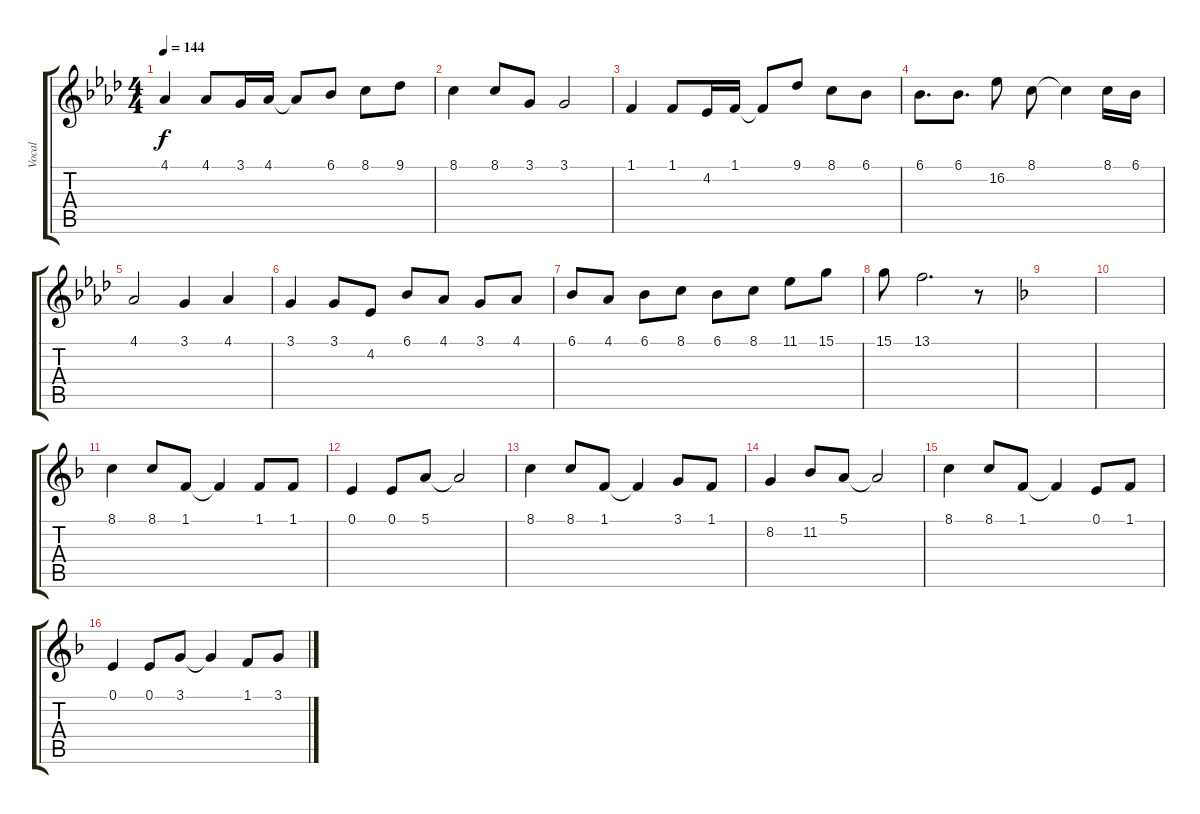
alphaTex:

\track ("Vocal" "Vocal") {instrument choiraahs}
\staff {score tabs}
\tuning (E4 B3 G3 D3 A2 E2) {hide}
\ts (4 4)
\tempo 144
\clef g2
\ks ab
4.1.4{dy f} 4.1.8 3.1.16 4.1.16 4.1{t}.8 6.1.8 8.1.8 9.1.8 |
8.1.4 8.1.8 3.1.8 3.1.2 |
1.1.4 1.1.8 4.2.16 1.1.16 1.1{t}.8 9.1.8 8.1.8 6.1.8 |
6.1.8{d} 6.1.8{d} 16.2.8 8.1.8 8.1{t}.4 8.1.16 6.1.16 |
4.1.2 3.1.4 4.1.4 |
3.1.4 3.1.8 4.2.8 6.1.8 4.1.8 3.1.8 4.1.8 |
6.1.8 4.1.8 6.1.8 8.1.8 6.1.8 8.1.8 11.1.8 15.1.8 |
15.1.8 13.1.2{d} r.8 |
\ks f
|
|
8.1.4 8.1.8 1.1.8 1.1{t}.4 1.1.8 1.1.8 |
0.1.4 0.1.8 5.1.8 5.1{t}.2 |
8.1.4 8.1.8 1.1.8 1.1{t}.4 3.1.8 1.1.8 |
8.2.4 11.2.8 5.1.8 5.1{t}.2 |
8.1.4 8.1.8 1.1.8 1.1{t}.4 0.1.8 1.1.8 |
0.1.4 0.1.8 3.1.8 3.1{t}.4 1.1.8 3.1.8
